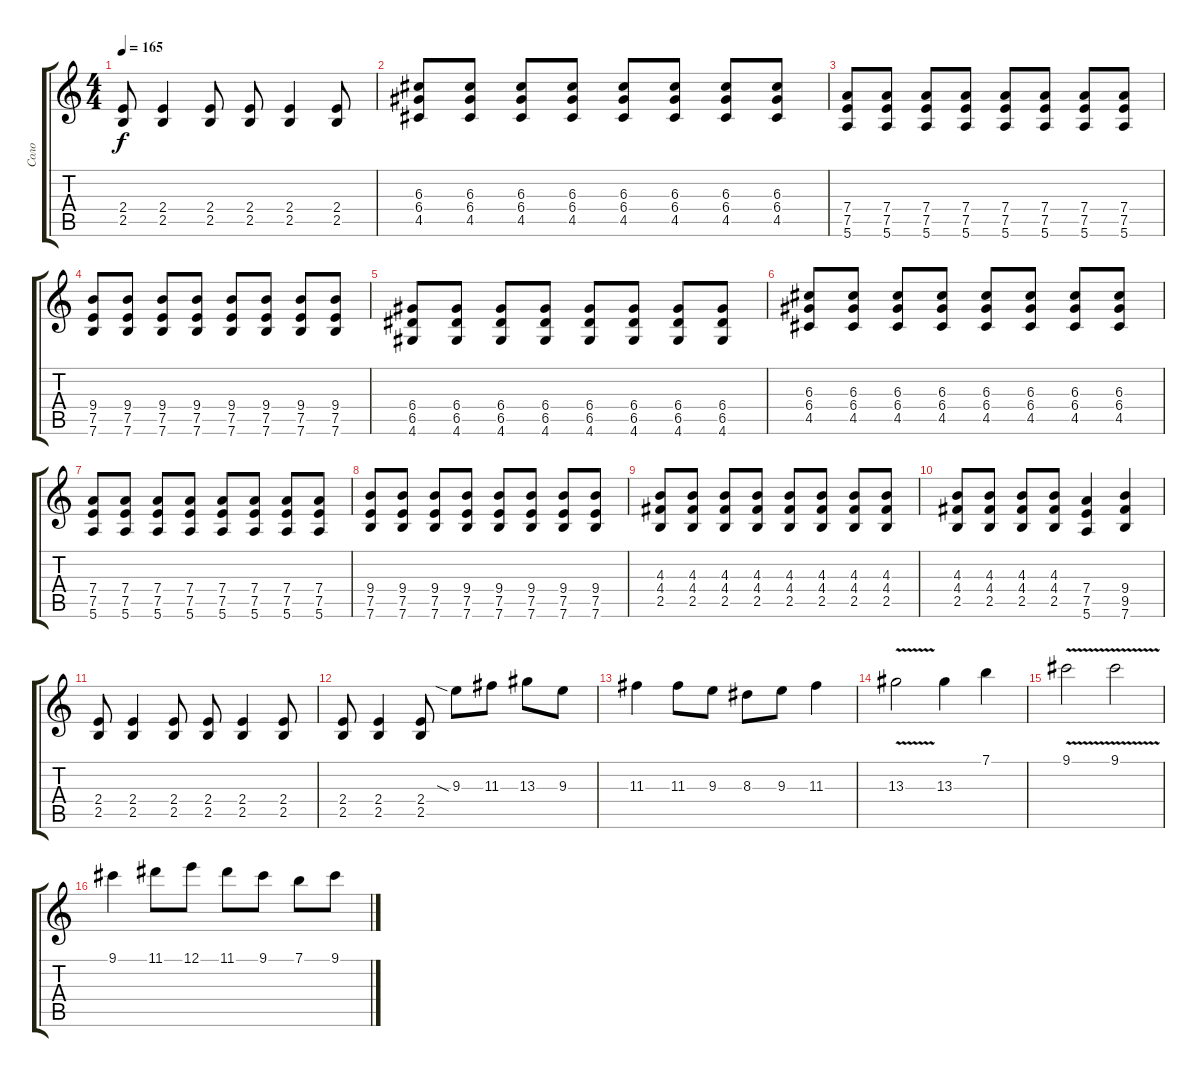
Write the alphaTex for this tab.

\track ("Соло" "Соло") {instrument overdrivenguitar}
\staff {score tabs}
\tuning (E4 B3 G3 D3 A2 E2) {hide}
\ts (4 4)
\tempo 165
\clef g2
\ks c
(2.4 2.5).8{dy f} (2.4 2.5).4 (2.4 2.5).8 (2.4 2.5).8 (2.4 2.5).4 (2.4 2.5).8 |
(6.3 6.4 4.5).8 (6.3 6.4 4.5).8 (6.3 6.4 4.5).8 (6.3 6.4 4.5).8 (6.3 6.4 4.5).8 (6.3 6.4 4.5).8 (6.3 6.4 4.5).8 (6.3 6.4 4.5).8 |
(7.4 7.5 5.6).8 (7.4 7.5 5.6).8 (7.4 7.5 5.6).8 (7.4 7.5 5.6).8 (7.4 7.5 5.6).8 (7.4 7.5 5.6).8 (7.4 7.5 5.6).8 (7.4 7.5 5.6).8 |
(9.4 7.5 7.6).8 (9.4 7.5 7.6).8 (9.4 7.5 7.6).8 (9.4 7.5 7.6).8 (9.4 7.5 7.6).8 (9.4 7.5 7.6).8 (9.4 7.5 7.6).8 (9.4 7.5 7.6).8 |
(6.4 6.5 4.6).8 (6.4 6.5 4.6).8 (6.4 6.5 4.6).8 (6.4 6.5 4.6).8 (6.4 6.5 4.6).8 (6.4 6.5 4.6).8 (6.4 6.5 4.6).8 (6.4 6.5 4.6).8 |
(6.3 6.4 4.5).8 (6.3 6.4 4.5).8 (6.3 6.4 4.5).8 (6.3 6.4 4.5).8 (6.3 6.4 4.5).8 (6.3 6.4 4.5).8 (6.3 6.4 4.5).8 (6.3 6.4 4.5).8 |
(7.4 7.5 5.6).8 (7.4 7.5 5.6).8 (7.4 7.5 5.6).8 (7.4 7.5 5.6).8 (7.4 7.5 5.6).8 (7.4 7.5 5.6).8 (7.4 7.5 5.6).8 (7.4 7.5 5.6).8 |
(9.4 7.5 7.6).8 (9.4 7.5 7.6).8 (9.4 7.5 7.6).8 (9.4 7.5 7.6).8 (9.4 7.5 7.6).8 (9.4 7.5 7.6).8 (9.4 7.5 7.6).8 (9.4 7.5 7.6).8 |
(4.3 4.4 2.5).8 (4.3 4.4 2.5).8 (4.3 4.4 2.5).8 (4.3 4.4 2.5).8 (4.3 4.4 2.5).8 (4.3 4.4 2.5).8 (4.3 4.4 2.5).8 (4.3 4.4 2.5).8 |
(4.3 4.4 2.5).8 (4.3 4.4 2.5).8 (4.3 4.4 2.5).8 (4.3 4.4 2.5).8 (7.4 7.5 5.6).4 (9.4 9.5 7.6).4 |
(2.4 2.5).8 (2.4 2.5).4 (2.4 2.5).8 (2.4 2.5).8 (2.4 2.5).4 (2.4 2.5).8 |
(2.4 2.5).8 (2.4 2.5).4 (2.4 2.5).8 9.3{sia}.8{volume 14 balance 8} 11.3.8 13.3.8 9.3.8 |
11.3.4 11.3.8 9.3.8 8.3.8 9.3.8 11.3.4 |
13.3{v}.2 13.3.4 7.1.4 |
9.1{v}.2 9.1{v}.2 |
9.1.4 11.1.8 12.1.8 11.1.8 9.1.8 7.1.8 9.1.8
